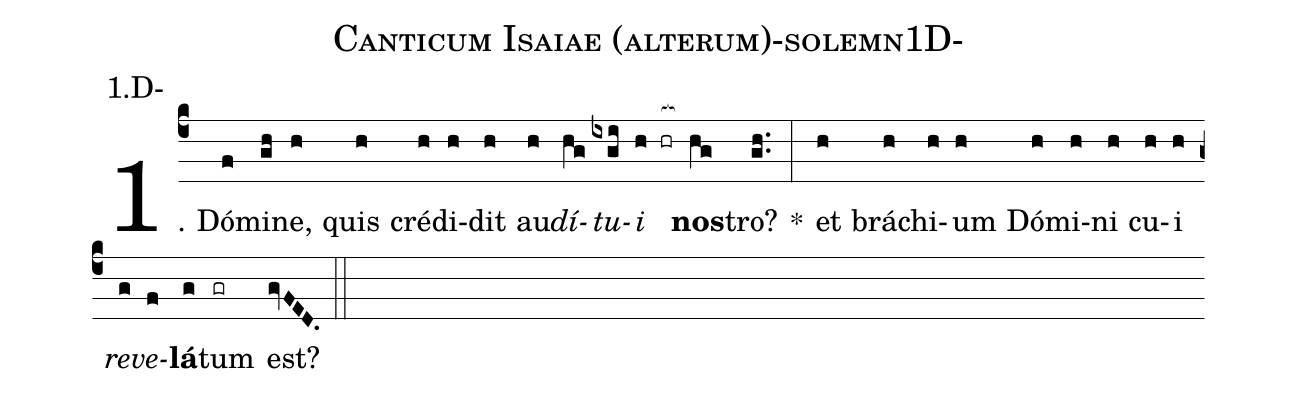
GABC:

name: Canticum Isaiae (alterum)-solemn1D-;
annotation: 1.D-;
%%
(c4)1. Dó(f)mi(gh)ne,(h) quis(h) cré(h)di(h)dit(h) au(h)<i>dí</i>(hg)<i>tu</i>(ixgi)<i>i</i>(h hr[ocb:1{]) <b>nos</b>(hg[ocb:0}])tro?(gh..) *(:) et(h) brá(h)chi(h)um(h) Dó(h)mi(h)ni(h) cu(h)i(h) <i>re</i>(g)<i>ve</i>(f)<b>lá</b>(g)tum(gr) est?(gvFED.) (::)
